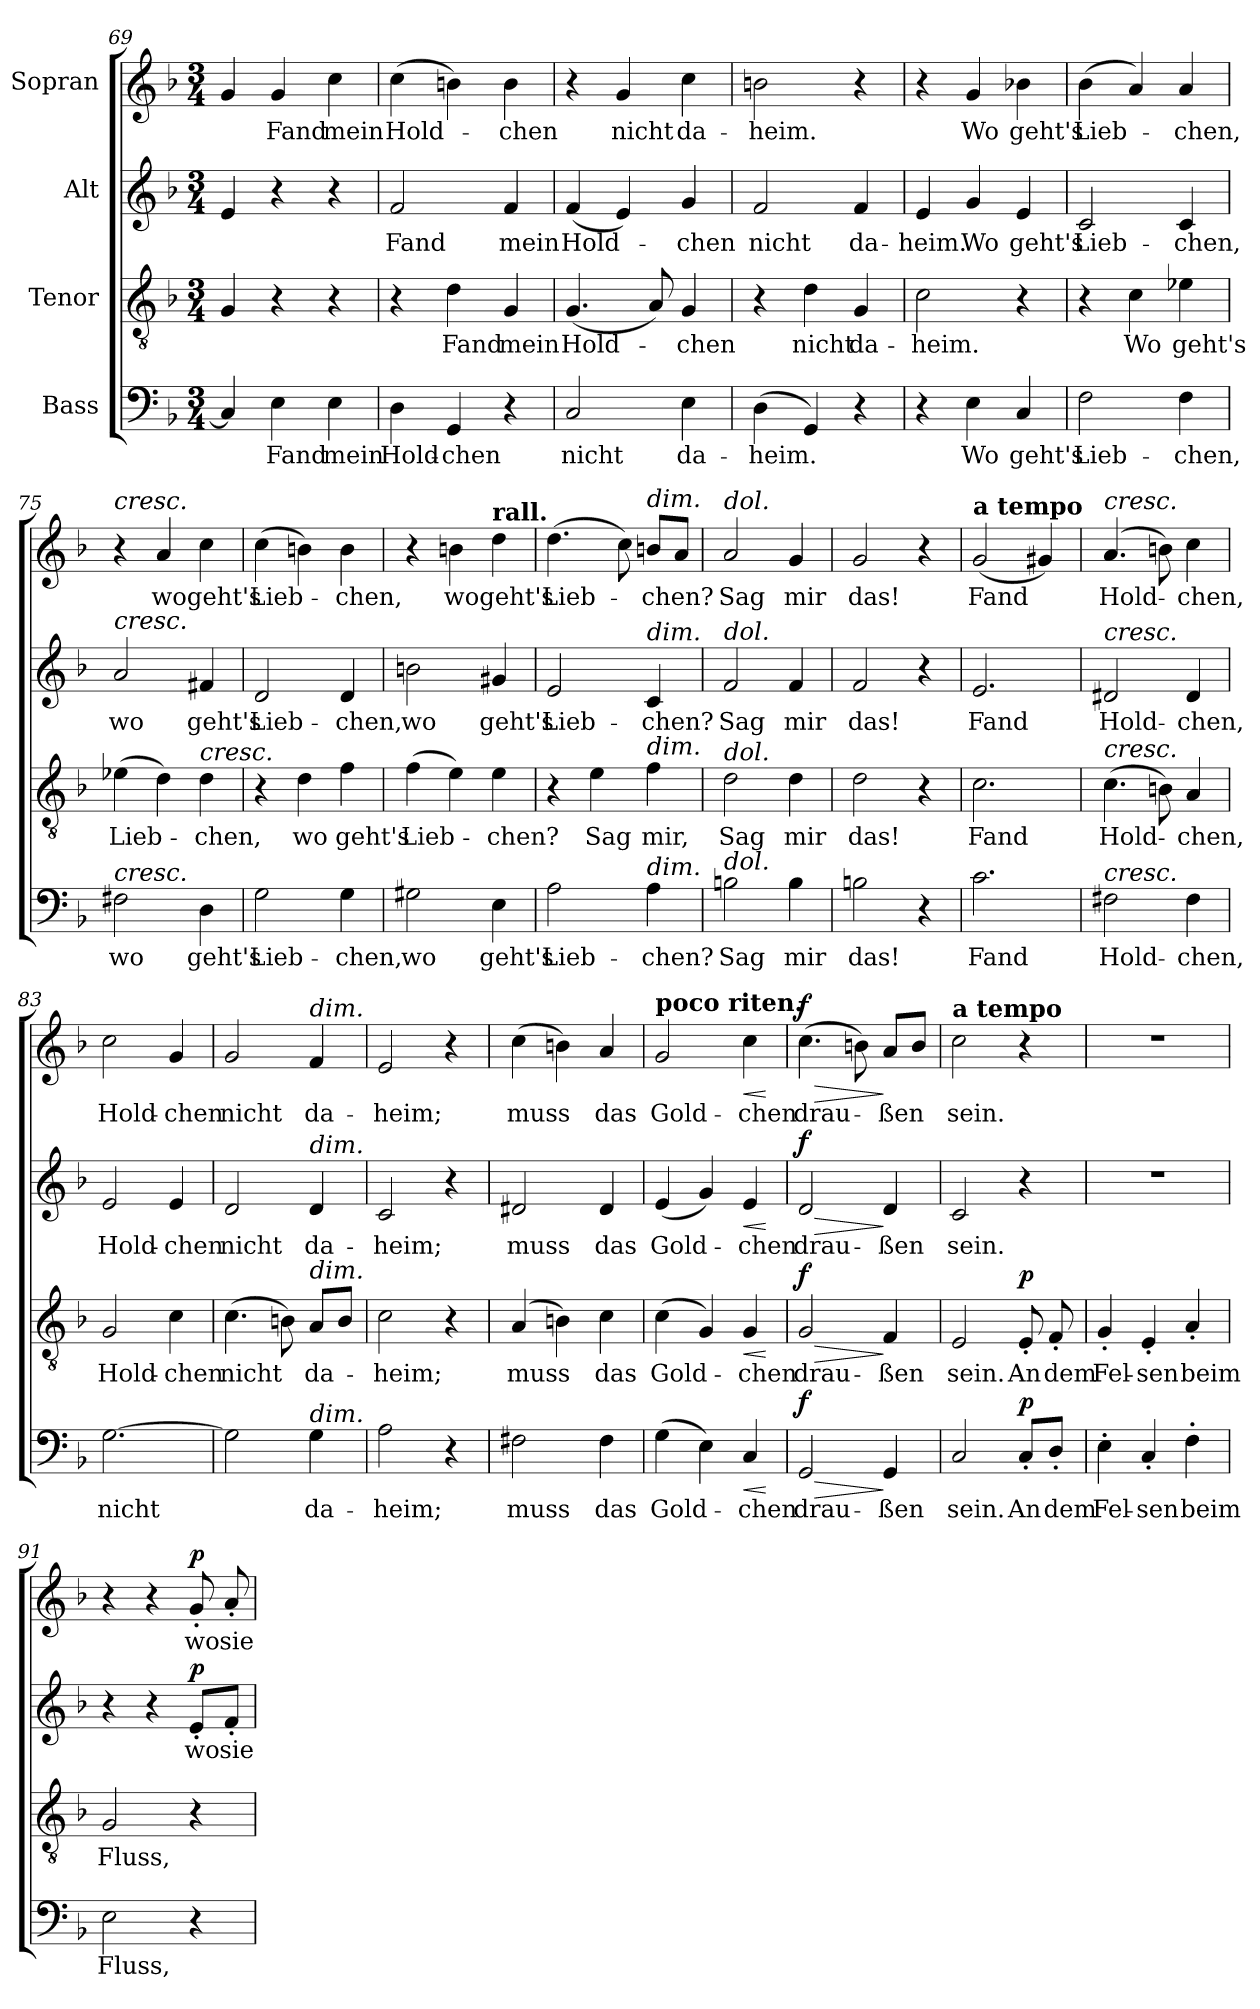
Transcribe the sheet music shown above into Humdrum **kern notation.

**kern	**text	**dynam	**kern	**text	**dynam	**kern	**text	**dynam	**kern	**text	**dynam
*part4	*part4	*part4	*part3	*part3	*part3	*part2	*part2	*part2	*part1	*part1	*part1
*staff4	*staff4	*staff4	*staff3	*staff3	*staff3	*staff2	*staff2	*staff2	*staff1	*staff1	*staff1
*I"Bass	*	*	*I"Tenor	*	*	*I"Alt	*	*	*I"Sopran	*	*
!!LO:LB:g=z
*clefF4	*	*	*clefGv2	*	*	*clefG2	*	*	*clefG2	*	*
*k[b-]	*	*	*k[b-]	*	*	*k[b-]	*	*	*k[b-]	*	*
*M3/4	*	*	*M3/4	*	*	*M3/4	*	*	*M3/4	*	*
=69	=69	=69	=69	=69	=69	=69	=69	=69	=69	=69	=69
4C/]	.	.	4G/	.	.	4e/	.	.	4g/	.	.
!	!LO:LY:b	!	!	!	!	!	!	!	!	!LO:LY:b	!
4E\	Fand	.	4r	.	.	4r	.	.	4g/	Fand	.
!	!LO:LY:b	!	!	!	!	!	!	!	!	!LO:LY:b	!
4E\	mein	.	4r	.	.	4r	.	.	4cc\	mein	.
=70	=70	=70	=70	=70	=70	=70	=70	=70	=70	=70	=70
!	!LO:LY:b	!	!	!	!	!	!LO:LY:b	!	!	!LO:LY:b	!
4D\	Hold-	.	4r	.	.	2f/	Fand	.	(4cc\	Hold-	.
!	!LO:LY:b	!	!	!LO:LY:b	!	!	!	!	!	!	!
4GG/	-chen	.	4d\	Fand	.	.	.	.	4bn\)	.	.
!	!	!	!	!LO:LY:b	!	!	!LO:LY:b	!	!	!LO:LY:b	!
4r	.	.	4G/	mein	.	4f/	mein	.	4b\	-chen	.
=71	=71	=71	=71	=71	=71	=71	=71	=71	=71	=71	=71
!	!LO:LY:b	!	!	!LO:LY:b	!	!	!LO:LY:b	!	!	!	!
2C/	nicht	.	(4.G/	Hold-	.	(4f/	Hold-	.	4r	.	.
!	!	!	!	!	!	!	!	!	!	!LO:LY:b	!
.	.	.	.	.	.	4e/)	.	.	4g/	nicht	.
.	.	.	8A/)	.	.	.	.	.	.	.	.
!	!LO:LY:b	!	!	!LO:LY:b	!	!	!LO:LY:b	!	!	!LO:LY:b	!
4E\	da-	.	4G/	-chen	.	4g/	-chen	.	4cc\	da-	.
=72	=72	=72	=72	=72	=72	=72	=72	=72	=72	=72	=72
!	!LO:LY:b	!	!	!	!	!	!LO:LY:b	!	!	!LO:LY:b	!
(4D\	-heim.	.	4r	.	.	2f/	nicht	.	2bn\	-heim.	.
!	!	!	!	!LO:LY:b	!	!	!	!	!	!	!
4GG/)	.	.	4d\	nicht	.	.	.	.	.	.	.
!	!	!	!	!LO:LY:b	!	!	!LO:LY:b	!	!	!	!
4r	.	.	4G/	da-	.	4f/	da-	.	4r	.	.
=73	=73	=73	=73	=73	=73	=73	=73	=73	=73	=73	=73
!	!	!	!	!LO:LY:b	!	!	!LO:LY:b	!	!	!	!
4r	.	.	2c\	-heim.	.	4e/	-heim.	.	4r	.	.
!	!LO:LY:b	!	!	!	!	!	!LO:LY:b	!	!	!LO:LY:b	!
4E\	Wo	.	.	.	.	4g/	Wo	.	4g/	Wo	.
!	!LO:LY:b	!	!	!	!	!	!LO:LY:b	!	!	!LO:LY:b	!
4C/	geht's	.	4r	.	.	4e/	geht's	.	4b-X\	geht's	.
=74	=74	=74	=74	=74	=74	=74	=74	=74	=74	=74	=74
!	!LO:LY:b	!	!	!	!	!	!LO:LY:b	!	!	!LO:LY:b	!
2F\	Lieb-	.	4r	.	.	2c/	Lieb-	.	(4b-\	Lieb-	.
!	!	!	!	!LO:LY:b	!	!	!	!	!	!	!
.	.	.	4c\	Wo	.	.	.	.	4a/)	.	.
!	!LO:LY:b	!	!	!LO:LY:b	!	!	!LO:LY:b	!	!	!LO:LY:b	!
4F\	-chen,	.	4e-X\	geht's	.	4c/	-chen,	.	4a/	-chen,	.
!!LO:PB:g=z
=75	=75	=75	=75	=75	=75	=75	=75	=75	=75	=75	=75
!	!	!	!	!	!	!	!	!	!LO:TX:a:i:t=cresc.	!	!
!	!	!	!	!	!	!LO:TX:a:i:t=cresc.	!	!	!	!	!
!LO:TX:a:i:t=cresc.	!	!	!	!	!	!	!	!	!	!	!
!	!LO:LY:b	!	!	!LO:LY:b	!	!	!LO:LY:b	!	!	!	!
2F#X\	wo	.	(4e-X\	Lieb-	.	2a/	wo	.	4r	.	.
!	!	!	!	!	!	!	!	!	!	!LO:LY:b	!
.	.	.	4d\)	.	.	.	.	.	4a/	wo	.
!	!	!	!LO:TX:a:i:t=cresc.	!	!	!	!	!	!	!	!
!	!LO:LY:b	!	!	!LO:LY:b	!	!	!LO:LY:b	!	!	!LO:LY:b	!
4D\	geht's	.	4d\	-chen,	.	4f#X/	geht's	.	4cc\	geht's	.
=76	=76	=76	=76	=76	=76	=76	=76	=76	=76	=76	=76
!	!LO:LY:b	!	!	!	!	!	!LO:LY:b	!	!	!LO:LY:b	!
2G\	Lieb-	.	4r	.	.	2d/	Lieb-	.	(4cc\	Lieb-	.
!	!	!	!	!LO:LY:b	!	!	!	!	!	!	!
.	.	.	4d\	wo	.	.	.	.	4bn\)	.	.
!	!LO:LY:b	!	!	!LO:LY:b	!	!	!LO:LY:b	!	!	!LO:LY:b	!
4G\	-chen,	.	4f\	geht's	.	4d/	-chen,	.	4b\	-chen,	.
=77	=77	=77	=77	=77	=77	=77	=77	=77	=77	=77	=77
!	!LO:LY:b	!	!	!LO:LY:b	!	!	!LO:LY:b	!	!	!	!
2G#X\	wo	.	(4f\	Lieb-	.	2bn\	wo	.	4r	.	.
!	!	!	!	!	!	!	!	!	!	!LO:LY:b	!
.	.	.	4e\)	.	.	.	.	.	4bn\	wo	.
!	!	!	!	!	!	!	!	!	!LO:TX:a:B:t=rall.	!	!
!	!LO:LY:b	!	!	!LO:LY:b	!	!	!LO:LY:b	!	!	!LO:LY:b	!
4E\	geht's	.	4e\	-chen?	.	4g#X/	geht's	.	4dd\	geht's	.
=78	=78	=78	=78	=78	=78	=78	=78	=78	=78	=78	=78
!	!LO:LY:b	!	!	!	!	!	!LO:LY:b	!	!	!LO:LY:b	!
2A\	Lieb-	.	4r	.	.	2e/	Lieb-	.	(4.dd\	Lieb-	.
!	!	!	!	!LO:LY:b	!	!	!	!	!	!	!
.	.	.	4e\	Sag	.	.	.	.	.	.	.
.	.	.	.	.	.	.	.	.	8cc\)	.	.
!	!	!	!	!	!	!	!	!	!LO:TX:a:i:t=dim.	!	!
!	!	!	!	!	!	!LO:TX:a:i:t=dim.	!	!	!	!	!
!	!	!	!LO:TX:a:i:t=dim.	!	!	!	!	!	!	!	!
!LO:TX:a:i:t=dim.	!	!	!	!	!	!	!	!	!	!	!
!	!LO:LY:b	!	!	!LO:LY:b	!	!	!LO:LY:b	!	!	!LO:LY:b	!
4A\	-chen?	.	4f\	mir,	.	4c/	-chen?	.	8bn/L	-chen?	.
.	.	.	.	.	.	.	.	.	8a/J	.	.
=79	=79	=79	=79	=79	=79	=79	=79	=79	=79	=79	=79
!	!	!	!	!	!	!	!	!	!LO:TX:a:i:t=dol.	!	!
!	!	!	!	!	!	!LO:TX:a:i:t=dol.	!	!	!	!	!
!	!	!	!LO:TX:a:i:t=dol.	!	!	!	!	!	!	!	!
!LO:TX:a:i:t=dol.	!	!	!	!	!	!	!	!	!	!	!
!	!LO:LY:b	!	!	!LO:LY:b	!	!	!LO:LY:b	!	!	!LO:LY:b	!
2Bn\	Sag	.	2d\	Sag	.	2f/	Sag	.	2a/	Sag	.
!	!LO:LY:b	!	!	!LO:LY:b	!	!	!LO:LY:b	!	!	!LO:LY:b	!
4B\	mir	.	4d\	mir	.	4f/	mir	.	4g/	mir	.
=80	=80	=80	=80	=80	=80	=80	=80	=80	=80	=80	=80
!	!LO:LY:b	!	!	!LO:LY:b	!	!	!LO:LY:b	!	!	!LO:LY:b	!
2Bn\	das!	.	2d\	das!	.	2f/	das!	.	2g/	das!	.
4r	.	.	4r	.	.	4r	.	.	4r	.	.
!!LO:LB:g=z
=81	=81	=81	=81	=81	=81	=81	=81	=81	=81	=81	=81
!	!	!	!	!	!	!	!	!	!LO:TX:a:B:t=a tempo	!	!
!	!LO:LY:b	!	!	!LO:LY:b	!	!	!LO:LY:b	!	!	!LO:LY:b	!
2.c\	Fand	.	2.c\	Fand	.	2.e/	Fand	.	(2g/	Fand	.
.	.	.	.	.	.	.	.	.	4g#X/)	.	.
=82	=82	=82	=82	=82	=82	=82	=82	=82	=82	=82	=82
!	!	!	!	!	!	!	!	!	!LO:TX:a:i:t=cresc.	!	!
!	!	!	!	!	!	!LO:TX:a:i:t=cresc.	!	!	!	!	!
!	!	!	!LO:TX:a:i:t=cresc.	!	!	!	!	!	!	!	!
!LO:TX:a:i:t=cresc.	!	!	!	!	!	!	!	!	!	!	!
!	!LO:LY:b	!	!	!LO:LY:b	!	!	!LO:LY:b	!	!	!LO:LY:b	!
2F#X\	Hold-	.	(4.c\	Hold-	.	2d#X/	Hold-	.	(4.a/	Hold-	.
.	.	.	8Bn\)	.	.	.	.	.	8bn\)	.	.
!	!LO:LY:b	!	!	!LO:LY:b	!	!	!LO:LY:b	!	!	!LO:LY:b	!
4F#\	-chen,	.	4A/	-chen,	.	4d#/	-chen,	.	4cc\	-chen,	.
=83	=83	=83	=83	=83	=83	=83	=83	=83	=83	=83	=83
!	!LO:LY:b	!	!	!LO:LY:b	!	!	!LO:LY:b	!	!	!LO:LY:b	!
[2.G\	nicht	.	2G/	Hold-	.	2e/	Hold-	.	2cc\	Hold-	.
!	!	!	!	!LO:LY:b	!	!	!LO:LY:b	!	!	!LO:LY:b	!
.	.	.	4c\	-chen	.	4e/	-chen	.	4g/	-chen	.
=84	=84	=84	=84	=84	=84	=84	=84	=84	=84	=84	=84
!	!	!	!	!LO:LY:b	!	!	!LO:LY:b	!	!	!LO:LY:b	!
2G\]	.	.	(4.c\	nicht	.	2d/	nicht	.	2g/	nicht	.
.	.	.	8Bn\)	.	.	.	.	.	.	.	.
!	!	!	!	!	!	!	!	!	!LO:TX:a:i:t=dim.	!	!
!	!	!	!	!	!	!LO:TX:a:i:t=dim.	!	!	!	!	!
!	!	!	!LO:TX:a:i:t=dim.	!	!	!	!	!	!	!	!
!LO:TX:a:i:t=dim.	!	!	!	!	!	!	!	!	!	!	!
!	!LO:LY:b	!	!	!LO:LY:b	!	!	!LO:LY:b	!	!	!LO:LY:b	!
4G\	da-	.	8A/L	da-	.	4d/	da-	.	4f/	da-	.
.	.	.	8B/J	.	.	.	.	.	.	.	.
=85	=85	=85	=85	=85	=85	=85	=85	=85	=85	=85	=85
!	!LO:LY:b	!	!	!LO:LY:b	!	!	!LO:LY:b	!	!	!LO:LY:b	!
2A\	-heim;	.	2c\	-heim;	.	2c/	-heim;	.	2e/	-heim;	.
4r	.	.	4r	.	.	4r	.	.	4r	.	.
=86	=86	=86	=86	=86	=86	=86	=86	=86	=86	=86	=86
!	!LO:LY:b	!	!	!LO:LY:b	!	!	!LO:LY:b	!	!	!LO:LY:b	!
2F#X\	muss	.	(4A/	muss	.	2d#X/	muss	.	(4cc\	muss	.
.	.	.	4Bn\)	.	.	.	.	.	4bn\)	.	.
!	!LO:LY:b	!	!	!LO:LY:b	!	!	!LO:LY:b	!	!	!LO:LY:b	!
4F#\	das	.	4c\	das	.	4d#/	das	.	4a/	das	.
=87	=87	=87	=87	=87	=87	=87	=87	=87	=87	=87	=87
!	!	!	!	!	!	!	!	!	!LO:TX:a:B:t=poco riten.	!	!
!	!LO:LY:b	!	!	!LO:LY:b	!	!	!LO:LY:b	!	!	!LO:LY:b	!
(4G\	Gold-	.	(4c\	Gold-	.	(4e/	Gold-	.	2g/	Gold-	.
4E\)	.	.	4G/)	.	.	4g/)	.	.	.	.	.
!	!LO:LY:b	!LO:HP:b	!	!LO:LY:b	!LO:HP:b	!	!LO:LY:b	!LO:HP:b	!	!LO:LY:b	!LO:HP:b
4C/	-chen	<	4G/	-chen	<	4e/	-chen	<	4cc\	-chen	<
.	.	[	.	.	[	.	.	[	.	.	[
!!LO:LB:g=z
=88	=88	=88	=88	=88	=88	=88	=88	=88	=88	=88	=88
!	!LO:LY:b	!LO:HP:b	!	!LO:LY:b	!LO:HP:b	!	!LO:LY:b	!LO:HP:b	!	!LO:LY:b	!LO:HP:b
!	!	!LO:DY:n=1:a	!	!	!LO:DY:n=1:a	!	!	!LO:DY:n=1:a	!	!	!LO:DY:n=1:a
2GG/	drau-	> f	2G/	drau-	> f	2d/	drau-	> f	(4.cc\	drau-	> f
.	.	.	.	.	.	.	.	.	8bn\)	.	.
!	!LO:LY:b	!	!	!LO:LY:b	!	!	!LO:LY:b	!	!	!LO:LY:b	!
4GG/	-ßen	]	4F/	-ßen	]	4d/	-ßen	]	8a/L	-ßen	]
.	.	.	.	.	.	.	.	.	8b/J	.	.
=89	=89	=89	=89	=89	=89	=89	=89	=89	=89	=89	=89
!	!	!	!	!	!	!	!	!	!LO:TX:a:B:t=a tempo	!	!
!	!LO:LY:b	!	!	!LO:LY:b	!	!	!LO:LY:b	!	!	!LO:LY:b	!
2C/	sein.	.	2E/	sein.	.	2c/	sein.	.	2cc\	sein.	.
!	!LO:LY:b	!LO:DY:a	!	!LO:LY:b	!LO:DY:a	!	!	!	!	!	!
8C'/L	An	p	8E'/	An	p	4r	.	.	4r	.	.
!	!LO:LY:b	!	!	!LO:LY:b	!	!	!	!	!	!	!
8D'/J	dem	.	8F'/	dem	.	.	.	.	.	.	.
=90	=90	=90	=90	=90	=90	=90	=90	=90	=90	=90	=90
!	!LO:LY:b	!	!	!LO:LY:b	!	!	!	!	!	!	!
4E'\	Fel-	.	4G'/	Fel-	.	2.r	.	.	2.r	.	.
!	!LO:LY:b	!	!	!LO:LY:b	!	!	!	!	!	!	!
4C'/	-sen	.	4E'/	-sen	.	.	.	.	.	.	.
!	!LO:LY:b	!	!	!LO:LY:b	!	!	!	!	!	!	!
4F'\	beim	.	4A'/	beim	.	.	.	.	.	.	.
=91	=91	=91	=91	=91	=91	=91	=91	=91	=91	=91	=91
!	!LO:LY:b	!	!	!LO:LY:b	!	!	!	!	!	!	!
2E\	Fluss,	.	2G/	Fluss,	.	4r	.	.	4r	.	.
.	.	.	.	.	.	4r	.	.	4r	.	.
!	!	!	!	!	!	!	!LO:LY:b	!LO:DY:a	!	!LO:LY:b	!LO:DY:a
4r	.	.	4r	.	.	8e'/L	wo	p	8g'/	wo	p
!	!	!	!	!	!	!	!LO:LY:b	!	!	!LO:LY:b	!
.	.	.	.	.	.	8f'/J	sie	.	8a'/	sie	.
=	=	=	=	=	=	=	=	=	=	=	=
*-	*-	*-	*-	*-	*-	*-	*-	*-	*-	*-	*-
